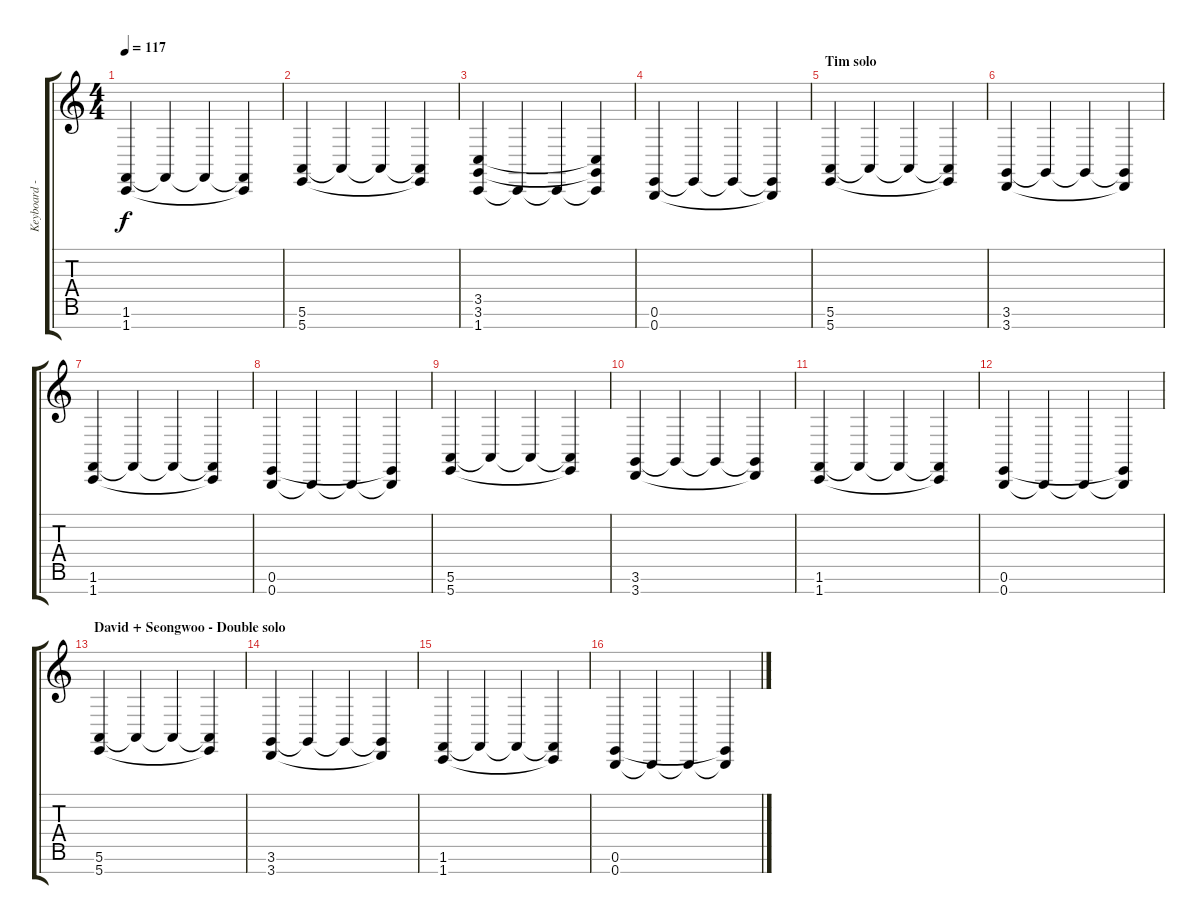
\track ("Keyboard - Recorded" "Keyboard -") {instrument accordion}
\staff {score tabs}
\tuning (E4 B3 G3 D3 A2 E2 B1) {hide}
\ts (4 4)
\tempo 117
\clef g2
\ks c
(1.6 1.7).4{dy f} 1.6{t}.4 1.6{t}.4 (1.6{t} 1.7{t}).4 |
(5.6 5.7).4 5.6{t}.4 5.6{t}.4 (5.6{t} 5.7{t}).4 |
(3.5 3.6 1.7).4 1.7{t}.4 1.7{t}.4 (3.5{t} 3.6{t} 1.7{t}).4 |
(0.6 0.7).4 0.6{t}.4 0.6{t}.4 (0.6{t} 0.7{t}).4 |
\section ("" "Tim solo")
(5.6 5.7).4 5.6{t}.4 5.6{t}.4 (5.6{t} 5.7{t}).4 |
(3.6 3.7).4 3.6{t}.4 3.6{t}.4 (3.6{t} 3.7{t}).4 |
(1.6 1.7).4 1.6{t}.4 1.6{t}.4 (1.6{t} 1.7{t}).4 |
(0.6 0.7).4 0.7{t}.4 0.7{t}.4 (0.6{t} 0.7{t}).4 |
(5.6 5.7).4 5.6{t}.4 5.6{t}.4 (5.6{t} 5.7{t}).4 |
(3.6 3.7).4 3.6{t}.4 3.6{t}.4 (3.6{t} 3.7{t}).4 |
(1.6 1.7).4 1.6{t}.4 1.6{t}.4 (1.6{t} 1.7{t}).4 |
(0.6 0.7).4 0.7{t}.4 0.7{t}.4 (0.6{t} 0.7{t}).4 |
\section ("" "David + Seongwoo - Double solo")
(5.6 5.7).4 5.6{t}.4 5.6{t}.4 (5.6{t} 5.7{t}).4 |
(3.6 3.7).4 3.6{t}.4 3.6{t}.4 (3.6{t} 3.7{t}).4 |
(1.6 1.7).4 1.6{t}.4 1.6{t}.4 (1.6{t} 1.7{t}).4 |
(0.6 0.7).4 0.7{t}.4 0.7{t}.4 (0.6{t} 0.7{t}).4
